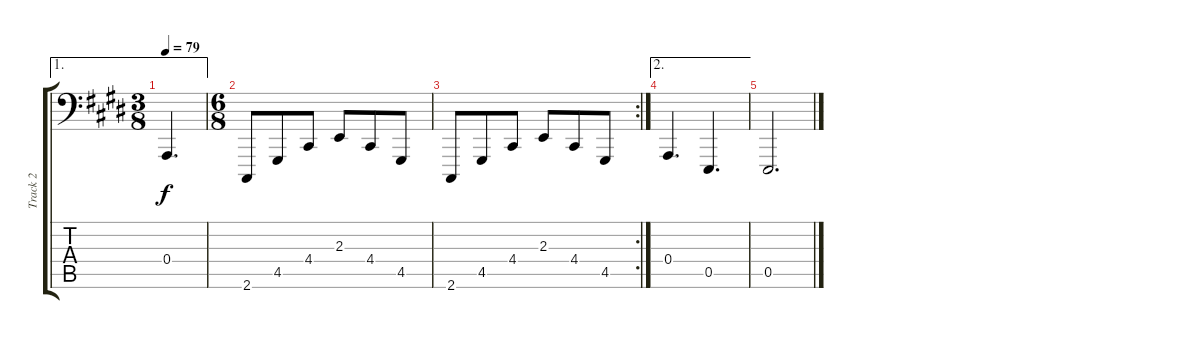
\track ("Track 2" "Track 2") {instrument acousticgrandpiano}
\staff {score tabs}
\tuning (C3 G2 D2 A1 E1 B0) {hide}
\ae 1
\ts (3 8)
\tempo 79
\clef f4
\ks e
0.4.4{d dy f} |
\ts (6 8)
2.6.8 4.5.8 4.4.8 2.3.8 4.4.8 4.5.8 |
\rc 2
2.6.8 4.5.8 4.4.8 2.3.8 4.4.8 4.5.8 |
\ae 2
0.4.4{d} 0.5.4{d} |
0.5.2{d}
